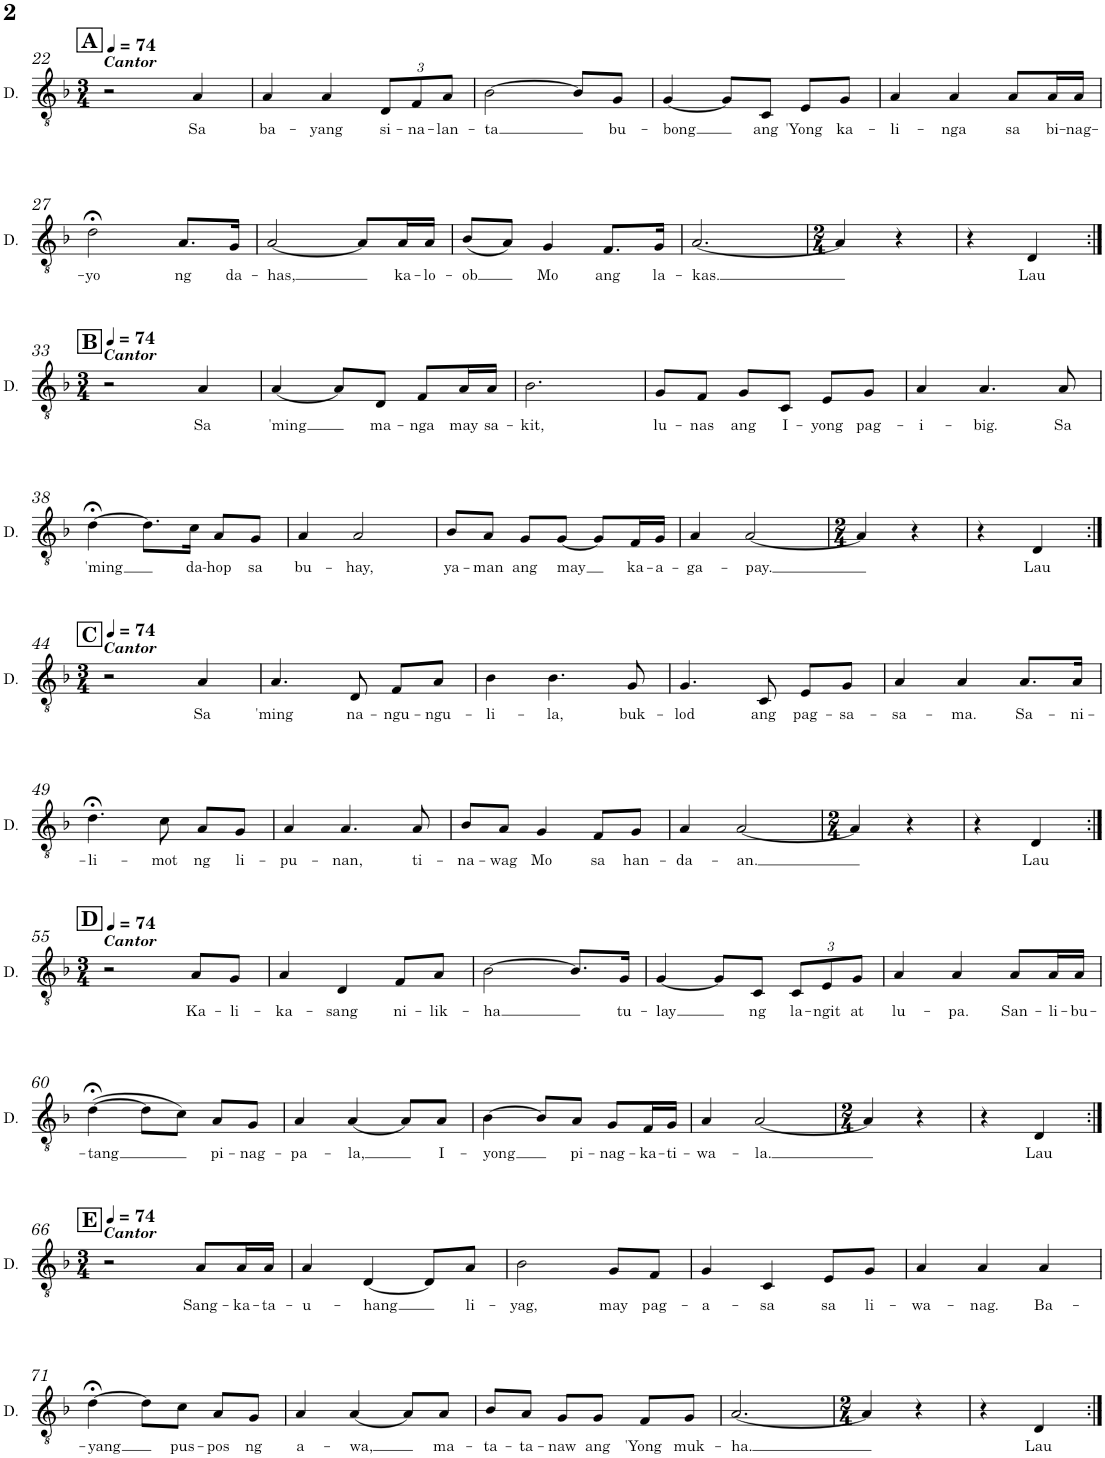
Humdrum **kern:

**kern	**text
*part1	*part1
*staff1	*staff1
*I"Descant	*
*I'D.	*
!!LO:PB:g=z
*clefGv2	*
*k[b-]	*
*M3/4	*
*MM74	*
!!LO:REH:place=s1:a:B:cj:fs=14:t=A
=22	=22
!LO:TX:a:Bi:t=Cantor	!
2r	.
!	!LO:LY:b
4A/	Sa
=23	=23
!	!LO:LY:b
4A/	ba-
!	!LO:LY:b
4A/	-yang
*Xbrackettup	*
!	!LO:LY:b
12D/L	si-
!	!LO:LY:b
12F/	-na-
!	!LO:LY:b
12A/J	-lan-
=24	=24
!	!LO:LY:b
[2B-\	-ta
8B-/L]	.
!	!LO:LY:b
8G/J	bu-
=25	=25
!	!LO:LY:b
[4G/	-bong
8G/L]	.
!	!LO:LY:b
8C/J	ang
!	!LO:LY:b
8E/L	'Yong
!	!LO:LY:b
8G/J	ka-
=26	=26
!	!LO:LY:b
4A/	-li-
!	!LO:LY:b
4A/	-nga
!	!LO:LY:b
8A/L	sa
!	!LO:LY:b
16A/L	bi-
!	!LO:LY:b
16A/JJ	-nag-
!!LO:LB:g=z
=27	=27
!	!LO:LY:b
2d;<\	-yo
!	!LO:LY:b
8.A/L	ng
!	!LO:LY:b
16G/Jk	da-
=28	=28
!	!LO:LY:b
[2A/	-has,
8A/L]	.
!	!LO:LY:b
16A/L	ka-
!	!LO:LY:b
16A/JJ	-lo-
=29	=29
!	!LO:LY:b
(8B-/L	-ob
8A/J)	.
!	!LO:LY:b
4G/	Mo
!	!LO:LY:b
8.F/L	ang
!	!LO:LY:b
16G/Jk	la-
=30	=30
!	!LO:LY:b
[2.A/	-kas.
=31	=31
*M2/4	*
4A/]	.
4r	.
=32	=32
4r	.
!	!LO:LY:b
4D/	Lau
!!LO:LB:g=z
=33:|!	=33:|!
!!LO:REH:place=s1:a:B:cj:fs=14:t=B
*M3/4	*
*MM74	*
!LO:TX:a:Bi:t=Cantor	!
2r	.
!	!LO:LY:b
4A/	Sa
=34	=34
!	!LO:LY:b
[4A/	'ming
8A/L]	.
!	!LO:LY:b
8D/J	ma-
!	!LO:LY:b
8F/L	-nga
!	!LO:LY:b
16A/L	may
!	!LO:LY:b
16A/JJ	sa-
=35	=35
!	!LO:LY:b
2.B-\	-kit,
=36	=36
!	!LO:LY:b
8G/L	lu-
!	!LO:LY:b
8F/J	-nas
!	!LO:LY:b
8G/L	ang
!	!LO:LY:b
8C/J	I-
!	!LO:LY:b
8E/L	-yong
!	!LO:LY:b
8G/J	pag-
=37	=37
!	!LO:LY:b
4A/	-i-
!	!LO:LY:b
4.A/	-big.
!	!LO:LY:b
8A/	Sa
!!LO:LB:g=z
=38	=38
!	!LO:LY:b
[4d;<\	'ming
8.d\L]	.
!	!LO:LY:b
16c\Jk	da-
!	!LO:LY:b
8A/L	-hop
!	!LO:LY:b
8G/J	sa
=39	=39
!	!LO:LY:b
4A/	bu-
!	!LO:LY:b
2A/	-hay,
=40	=40
!	!LO:LY:b
8B-/L	ya-
!	!LO:LY:b
8A/J	-man
!	!LO:LY:b
8G/L	ang
!	!LO:LY:b
[8G/J	may
8G/L]	.
!	!LO:LY:b
16F/L	ka-
!	!LO:LY:b
16G/JJ	-a-
=41	=41
!	!LO:LY:b
4A/	-ga-
!	!LO:LY:b
[2A/	-pay.
=42	=42
*M2/4	*
4A/]	.
4r	.
=43	=43
4r	.
!	!LO:LY:b
4D/	Lau
!!LO:LB:g=z
=44:|!	=44:|!
!!LO:REH:place=s1:a:B:cj:fs=14:t=C
*M3/4	*
*MM74	*
!LO:TX:a:Bi:t=Cantor	!
2r	.
!	!LO:LY:b
4A/	Sa
=45	=45
!	!LO:LY:b
4.A/	'ming
!	!LO:LY:b
8D/	na-
!	!LO:LY:b
8F/L	-ngu-
!	!LO:LY:b
8A/J	-ngu-
=46	=46
!	!LO:LY:b
4B-\	-li-
!	!LO:LY:b
4.B-\	-la,
!	!LO:LY:b
8G/	buk-
=47	=47
!	!LO:LY:b
4.G/	-lod
!	!LO:LY:b
8C/	ang
!	!LO:LY:b
8E/L	pag-
!	!LO:LY:b
8G/J	-sa-
=48	=48
!	!LO:LY:b
4A/	-sa-
!	!LO:LY:b
4A/	-ma.
!	!LO:LY:b
8.A/L	Sa-
!	!LO:LY:b
16A/Jk	-ni-
!!LO:LB:g=z
=49	=49
!	!LO:LY:b
4.d;<\	-li-
!	!LO:LY:b
8c\	-mot
!	!LO:LY:b
8A/L	ng
!	!LO:LY:b
8G/J	li-
=50	=50
!	!LO:LY:b
4A/	-pu-
!	!LO:LY:b
4.A/	-nan,
!	!LO:LY:b
8A/	ti-
=51	=51
!	!LO:LY:b
8B-/L	-na-
!	!LO:LY:b
8A/J	-wag
!	!LO:LY:b
4G/	Mo
!	!LO:LY:b
8F/L	sa
!	!LO:LY:b
8G/J	han-
=52	=52
!	!LO:LY:b
4A/	-da-
!	!LO:LY:b
[2A/	-an.
=53	=53
*M2/4	*
4A/]	.
4r	.
=54	=54
4r	.
!	!LO:LY:b
4D/	Lau
!!LO:LB:g=z
=55:|!	=55:|!
!!LO:REH:place=s1:a:B:cj:fs=14:t=D
*M3/4	*
*MM74	*
!LO:TX:a:Bi:t=Cantor	!
2r	.
!	!LO:LY:b
8A/L	Ka-
!	!LO:LY:b
8G/J	-li-
=56	=56
!	!LO:LY:b
4A/	-ka-
!	!LO:LY:b
4D/	-sang
!	!LO:LY:b
8F/L	ni-
!	!LO:LY:b
8A/J	-lik-
=57	=57
!	!LO:LY:b
[2B-\	-ha
8.B-/L]	.
!	!LO:LY:b
16G/Jk	tu-
=58	=58
!	!LO:LY:b
[4G/	-lay
8G/L]	.
!	!LO:LY:b
8C/J	ng
!	!LO:LY:b
12C/L	la-
!	!LO:LY:b
12E/	-ngit
!	!LO:LY:b
12G/J	at
=59	=59
!	!LO:LY:b
4A/	lu-
!	!LO:LY:b
4A/	-pa.
!	!LO:LY:b
8A/L	San-
!	!LO:LY:b
16A/L	-li-
!	!LO:LY:b
16A/JJ	-bu-
!!LO:LB:g=z
=60	=60
!	!LO:LY:b
([4d;<\	-tang
8d\L]	.
8c\J)	.
!	!LO:LY:b
8A/L	pi-
!	!LO:LY:b
8G/J	-nag-
=61	=61
!	!LO:LY:b
4A/	-pa-
!	!LO:LY:b
[4A/	-la,
8A/L]	.
!	!LO:LY:b
8A/J	I-
=62	=62
!	!LO:LY:b
[4B-\	-yong
8B-/L]	.
!	!LO:LY:b
8A/J	pi-
!	!LO:LY:b
8G/L	-nag-
!	!LO:LY:b
16F/L	-ka-
!	!LO:LY:b
16G/JJ	-ti-
=63	=63
!	!LO:LY:b
4A/	-wa-
!	!LO:LY:b
[2A/	-la.
=64	=64
*M2/4	*
4A/]	.
4r	.
=65	=65
4r	.
!	!LO:LY:b
4D/	Lau
!!LO:LB:g=z
=66:|!	=66:|!
!!LO:REH:place=s1:a:B:cj:fs=14:t=E
*M3/4	*
*MM74	*
!LO:TX:a:Bi:t=Cantor	!
2r	.
!	!LO:LY:b
8A/L	Sang-
!	!LO:LY:b
16A/L	-ka-
!	!LO:LY:b
16A/JJ	-ta-
=67	=67
!	!LO:LY:b
4A/	-u-
!	!LO:LY:b
[4D/	-hang
8D/L]	.
!	!LO:LY:b
8A/J	li-
=68	=68
!	!LO:LY:b
2B-\	-yag,
!	!LO:LY:b
8G/L	may
!	!LO:LY:b
8F/J	pag-
=69	=69
!	!LO:LY:b
4G/	-a-
!	!LO:LY:b
4C/	-sa
!	!LO:LY:b
8E/L	sa
!	!LO:LY:b
8G/J	li-
=70	=70
!	!LO:LY:b
4A/	-wa-
!	!LO:LY:b
4A/	-nag.
!	!LO:LY:b
4A/	Ba-
!!LO:LB:g=z
=71	=71
!	!LO:LY:b
[4d;<\	-yang
8d\L]	.
!	!LO:LY:b
8c\J	pus-
!	!LO:LY:b
8A/L	-pos
!	!LO:LY:b
8G/J	ng
=72	=72
!	!LO:LY:b
4A/	a-
!	!LO:LY:b
[4A/	-wa,
8A/L]	.
!	!LO:LY:b
8A/J	ma-
=73	=73
!	!LO:LY:b
8B-/L	-ta-
!	!LO:LY:b
8A/J	-ta-
!	!LO:LY:b
8G/L	-naw
!	!LO:LY:b
8G/J	ang
!	!LO:LY:b
8F/L	'Yong
!	!LO:LY:b
8G/J	muk-
=74	=74
!	!LO:LY:b
[2.A/	-ha.
=75	=75
*M2/4	*
4A/]	.
4r	.
=76	=76
4r	.
!	!LO:LY:b
4D/	Lau
=:|!	=:|!
*-	*-
